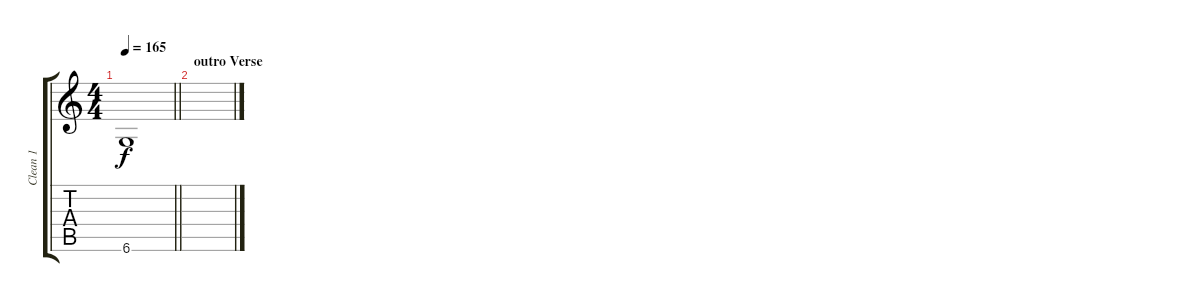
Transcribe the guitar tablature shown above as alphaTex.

\track ("Clean 1" "Clean 1") {instrument electricguitarclean}
\staff {score tabs}
\tuning (Db4 Ab3 E3 B2 Gb2 Db2) {hide}
\ts (4 4)
\tempo 165
\clef g2
\barLineRight lightlight
\ks c
6.6{t}.1{dy f} |
\section ("" "outro Verse")
